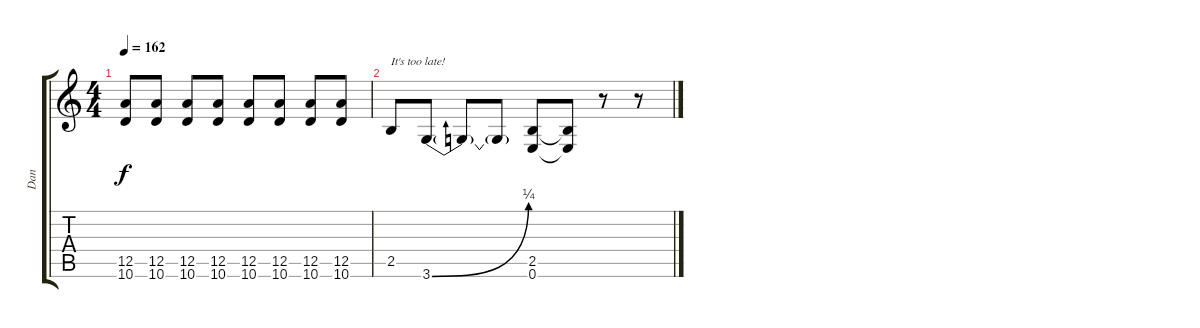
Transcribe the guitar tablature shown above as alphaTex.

\track ("Dan" "Dan") {instrument overdrivenguitar}
\staff {score tabs}
\tuning (E4 B3 G3 D3 A2 E2) {hide}
\ts (4 4)
\tempo 162
\clef g2
\ks c
(12.5 10.6).8{dy f} (12.5 10.6).8 (12.5 10.6).8 (12.5 10.6).8 (12.5 10.6).8 (12.5 10.6).8 (12.5 10.6).8 (12.5 10.6).8 |
2.5.8{txt "It's too late!"} 3.6{be (bend 0 0 60 1)}.8 3.6{t}.8 3.6{t}.8 (2.5 0.6).8 (2.5{t} 0.6{t}).8 r.8 r.8
